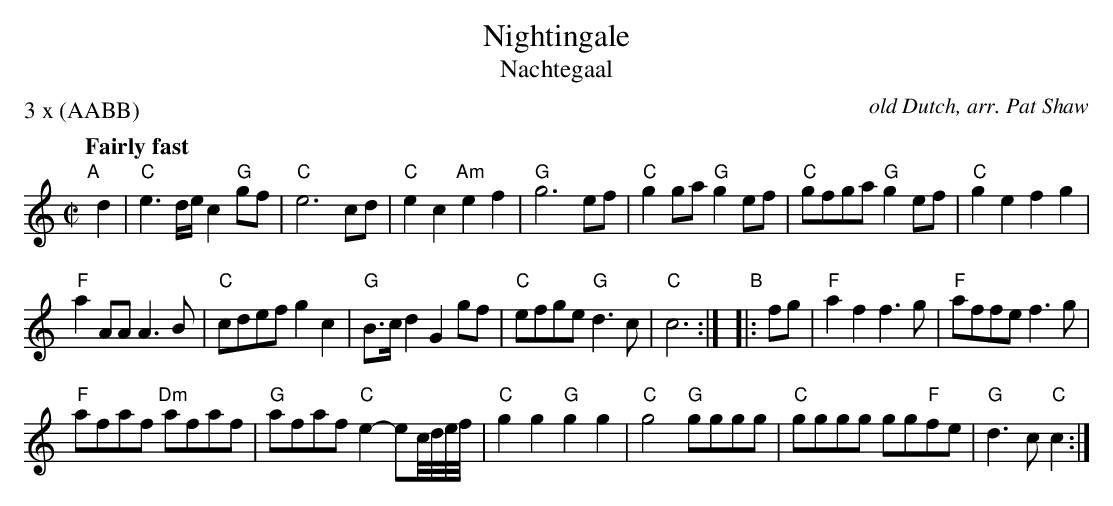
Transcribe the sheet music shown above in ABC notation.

X:1
T: Nightingale
T: Nachtegaal
C: old Dutch, arr. Pat Shaw
P: 3 x (AABB)
Q: "Fairly fast"
M: C|
L: 1/8
K: C
"A"[|] d2 |\
"C"e3d/e/ c2"G"gf | "C"e6 cd | "C"e2c2 "Am"e2f2 | "G"g6 ef |\
"C"g2ga "G"g2ef | "C"gfga "G"g2ef | "C"g2e2 f2g2 |
"F"a2AA A3B | "C"cdef g2c2 | "G"B>cd2 G2gf | "C"efge "G"d3c | "C"c6 :|\
"B"|: fg | "F"a2f2 f3g | "F"affe f3g |
"F"afaf "Dm"afaf | "G"afaf "C"e2- ec//d//e//f// |\
"C"g2g2 "G"g2g2 | "C"g4 "G"gggg | "C"gggg gg"F"fe | "G"d3c "C"c2 :|
